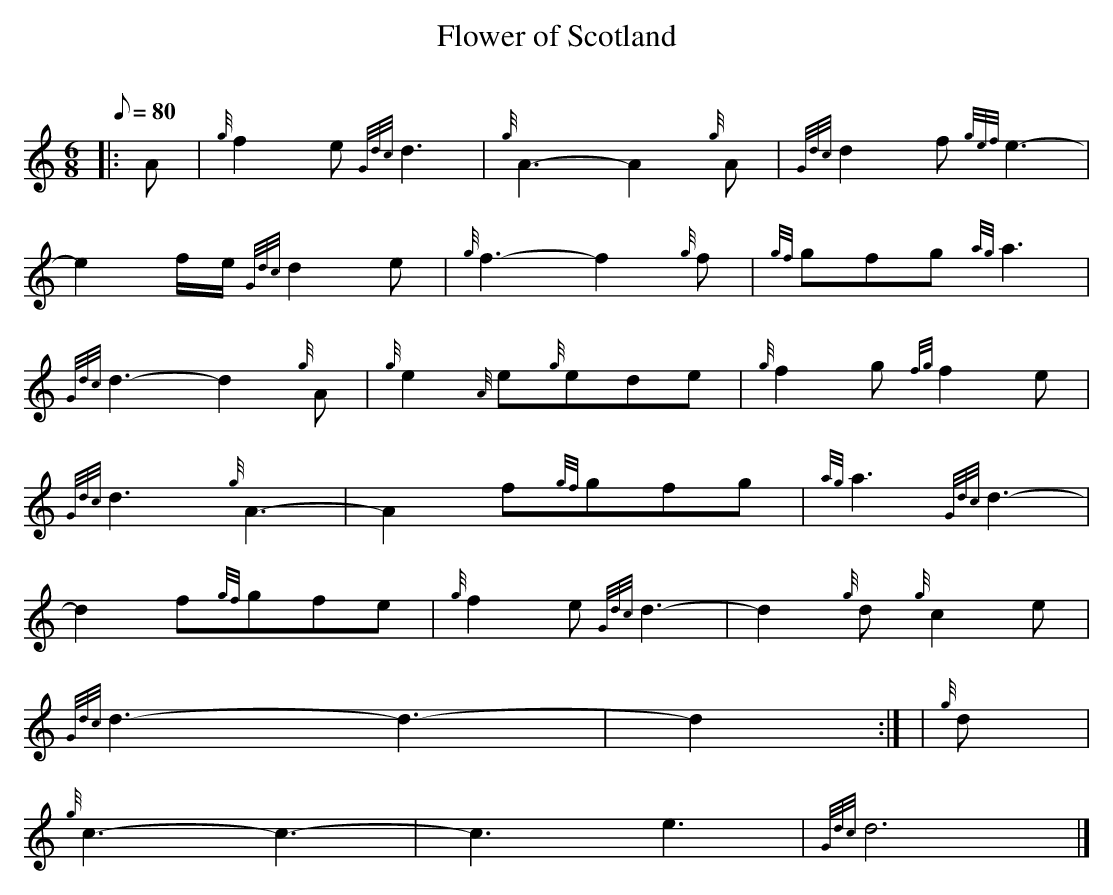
X:1
T:Flower of Scotland
M:6/8
L:1/8
Q:80
C:
K:HP
|: A | \
{g}f2e{Gdc}d3 | \
{g}A3-A2{g}A | \
{Gdc}d2f{gef}e3- |
-e2f/2e/2{Gdc}d2e | \
{g}f3-f2{g}f | \
{gf}gfg{ag}a3 |
{Gdc}d3-d2{g}A | \
{g}e2{A}e{g}ede | \
{g}f2g{fg}f2e |
{Gdc}d3{g}A3- | \
A2f{gf}gfg | \
{ag}a3{Gdc}d3- |
d2f{gf}gfe | \
{g}f2e{Gdc}d3- | \
d2{g}d{g}c2e |
{Gdc}d3-d3- | \
d2 :| | \
{g}d |
{g}c3-c3- | \
c3e3 | \
{Gdc}d6|]
